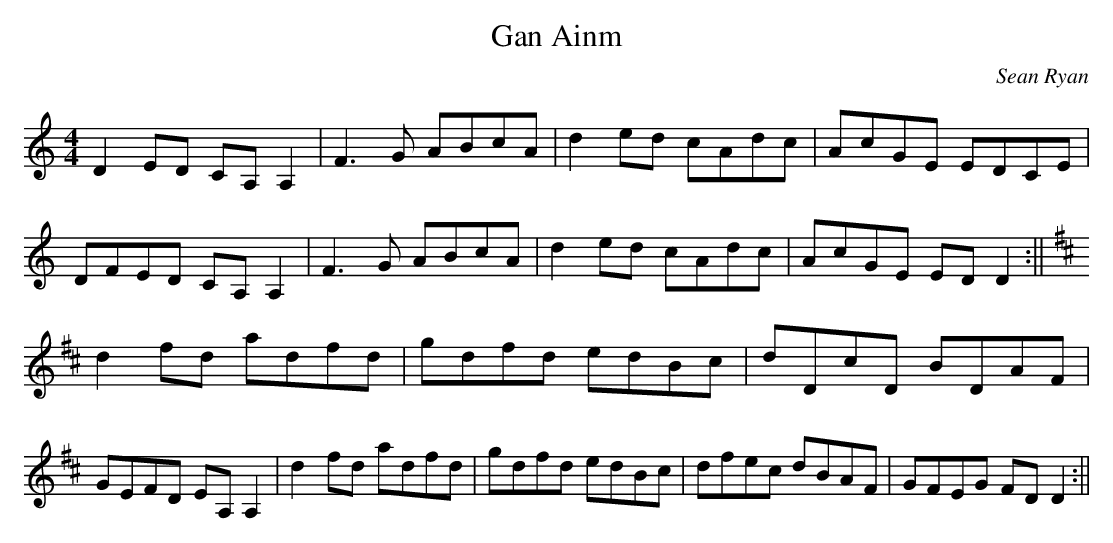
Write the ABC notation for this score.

X:1
T:Gan Ainm
C: Sean Ryan
M:4/4
L:1/8
K:C
D2ED CA,A,2|F3G ABcA|d2ed cAdc|AcGE EDCE|\
DFED CA,A,2|F3G ABcA|d2ed cAdc|AcGE EDD2:||\
K:D\
d2fd adfd|gdfd edBc|dDcD BDAF|GEFD EA,A,2|\
d2fd adfd|gdfd edBc|dfec dBAF|GFEG FDD2:||
